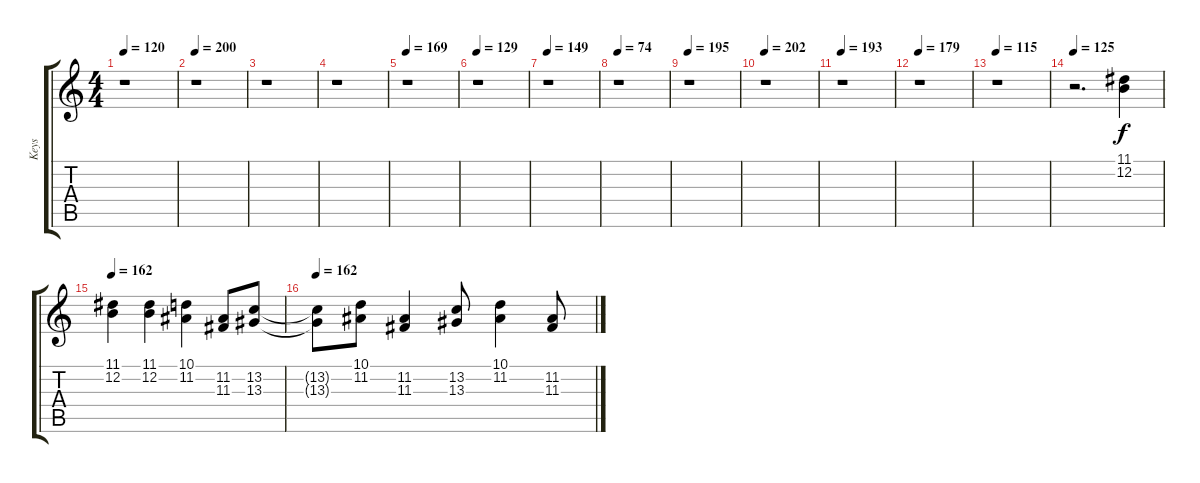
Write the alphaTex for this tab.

\track ("Keys" "Keys") {instrument stringensemble2}
\staff {score tabs}
\tuning (E4 B3 G3 D3 A2 E2) {hide}
\ts (4 4)
\tempo 120
\clef g2
\ks c
r.1{dy f} |
\tempo 200
r.1 |
r.1 |
r.1 |
\tempo 169
r.1 |
\tempo 129
r.1 |
\tempo 149
r.1 |
\tempo 74
r.1 |
\tempo 195
r.1 |
\tempo 202
r.1 |
\tempo 193
r.1 |
\tempo 179
r.1 |
\tempo 115
r.1 |
\tempo 125
r.2{d} (11.1 12.2).4{volume 12 balance 8 instrument electricpiano2} |
\tempo 162
(11.1 12.2).4 (11.1 12.2).4 (10.1 11.2).4 (11.2 11.3).8 (13.2 13.3).8 |
\tempo 162
(13.2{t} 13.3{t}).8 (10.1 11.2).8 (11.2 11.3).4 (13.2 13.3).8 (10.1 11.2).4 (11.2 11.3).8
